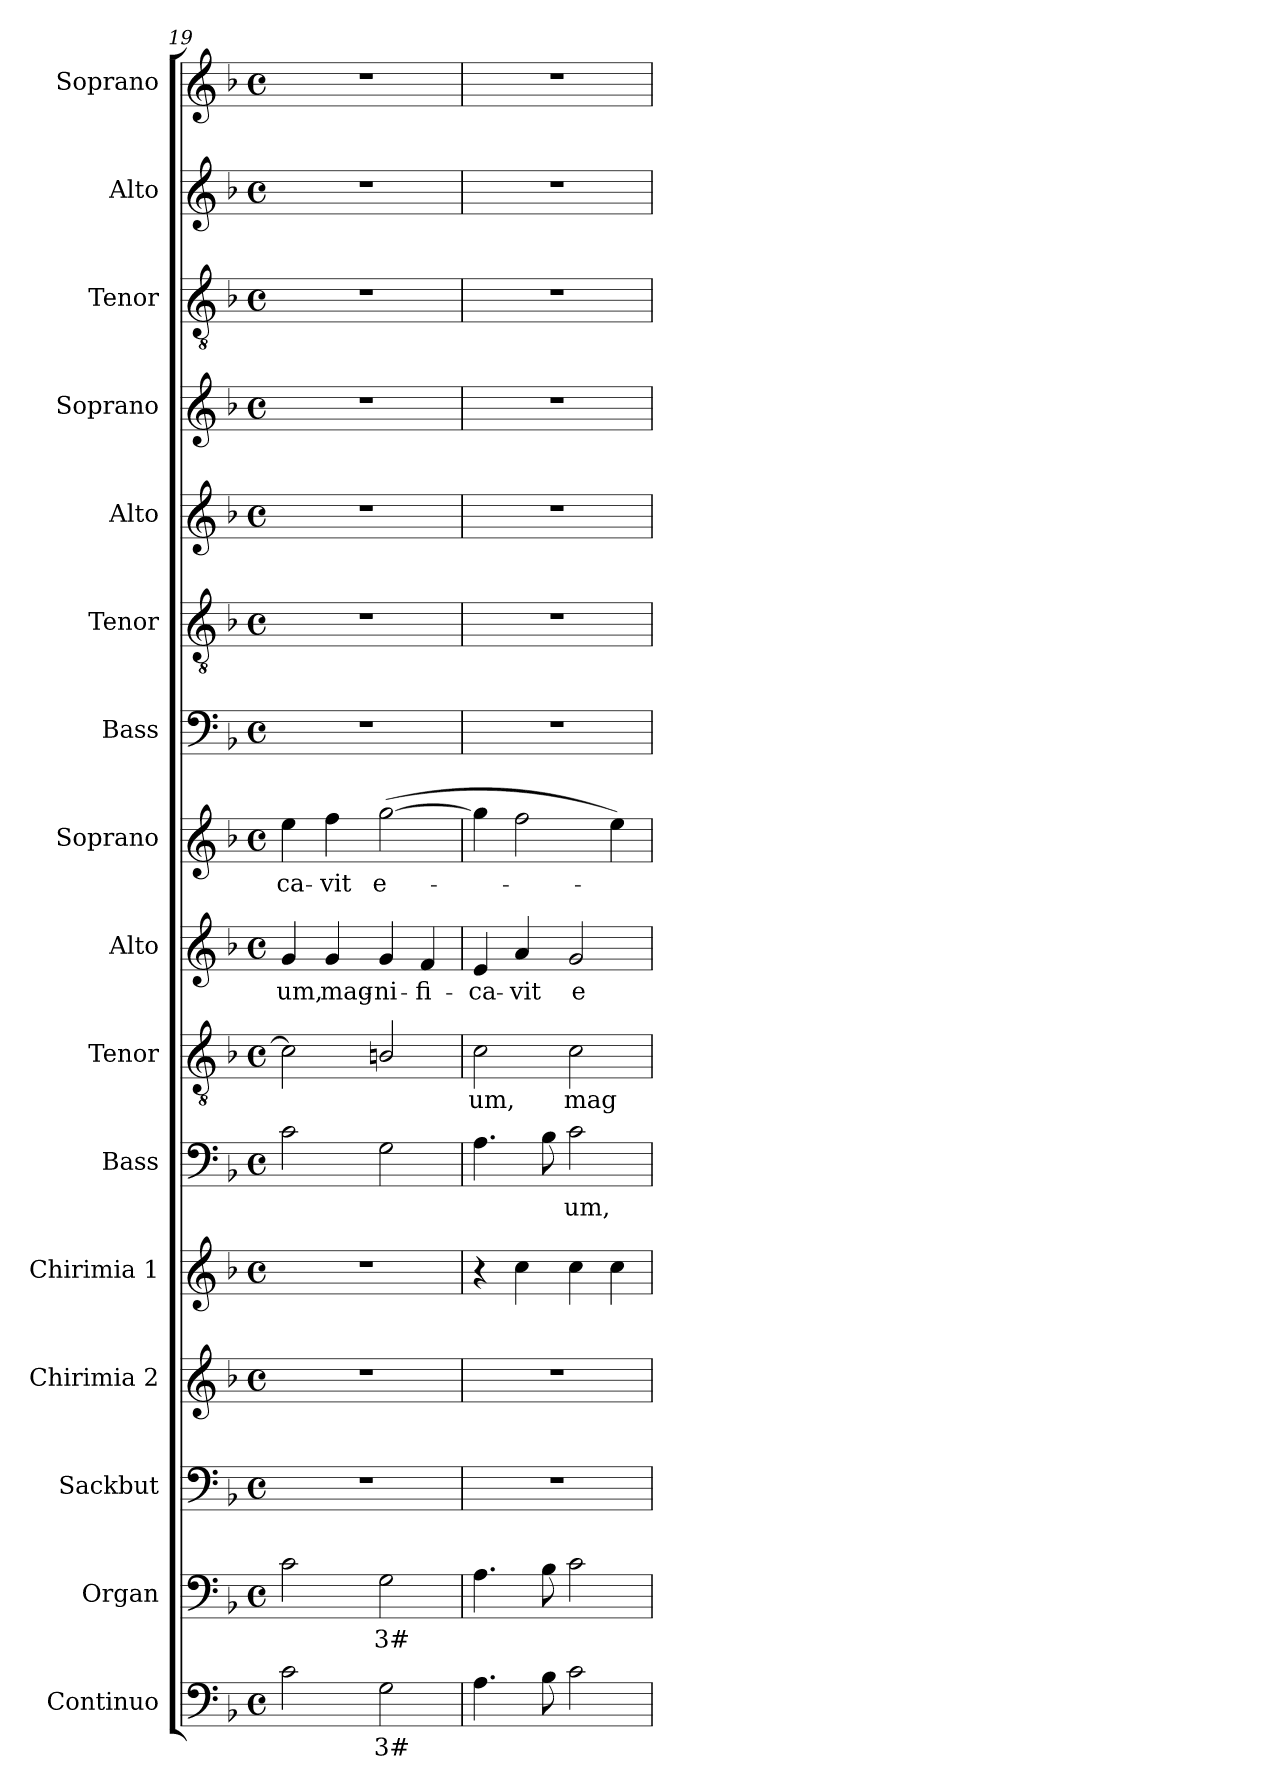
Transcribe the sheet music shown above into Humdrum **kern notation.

**kern	**text	**kern	**text	**kern	**kern	**kern	**kern	**text	**kern	**text	**kern	**text	**kern	**text	**kern	**kern	**kern	**kern	**kern	**kern	**kern
*part16	*part16	*part15	*part15	*part14	*part13	*part12	*part11	*part11	*part10	*part10	*part9	*part9	*part8	*part8	*part7	*part6	*part5	*part4	*part3	*part2	*part1
*staff16	*staff16	*staff15	*staff15	*staff14	*staff13	*staff12	*staff11	*staff11	*staff10	*staff10	*staff9	*staff9	*staff8	*staff8	*staff7	*staff6	*staff5	*staff4	*staff3	*staff2	*staff1
*I"Continuo	*	*I"Organ	*	*I"Sackbut	*I"Chirimia 2	*I"Chirimia 1	*I"Bass	*	*I"Tenor	*	*I"Alto	*	*I"Soprano	*	*I"Bass	*I"Tenor	*I"Alto	*I"Soprano	*I"Tenor	*I"Alto	*I"Soprano
*I'Cont.	*	*I'Org.	*	*I'Sbt.	*I'Chi.	*I'Chi.	*I'B.	*	*I'T.	*	*I'A.	*	*I'S.	*	*I'B.	*I'T.	*I'A.	*I'S.	*I'T.	*I'A.	*I'S.
!!LO:PB:g=z
*clefF4	*	*clefF4	*	*clefF4	*clefG2	*clefG2	*clefF4	*	*clefGv2	*	*clefG2	*	*clefG2	*	*clefF4	*clefGv2	*clefG2	*clefG2	*clefGv2	*clefG2	*clefG2
*	*	*	*	*	*	*	*	*	*ITrd7c12	*	*	*	*	*	*	*ITrd7c12	*	*	*ITrd7c12	*	*
*k[b-]	*	*k[b-]	*	*k[b-]	*k[b-]	*k[b-]	*k[b-]	*	*k[b-]	*	*k[b-]	*	*k[b-]	*	*k[b-]	*k[b-]	*k[b-]	*k[b-]	*k[b-]	*k[b-]	*k[b-]
*F:	*	*F:	*	*F:	*F:	*F:	*F:	*	*F:	*	*F:	*	*F:	*	*F:	*F:	*F:	*F:	*F:	*F:	*F:
*M4/4	*	*M4/4	*	*M4/4	*M4/4	*M4/4	*M4/4	*	*M4/4	*	*M4/4	*	*M4/4	*	*M4/4	*M4/4	*M4/4	*M4/4	*M4/4	*M4/4	*M4/4
*met(c)	*	*met(c)	*	*met(c)	*met(c)	*met(c)	*met(c)	*	*met(c)	*	*met(c)	*	*met(c)	*	*met(c)	*met(c)	*met(c)	*met(c)	*met(c)	*met(c)	*met(c)
=19	=19	=19	=19	=19	=19	=19	=19	=19	=19	=19	=19	=19	=19	=19	=19	=19	=19	=19	=19	=19	=19
!	!	!	!	!	!	!	!	!	!	!	!	!LO:LY:b:color=#000000	!	!	!	!	!	!	!	!	!
!	!	!	!	!	!	!	!	!	!	!	!	!	!	!LO:LY:b:color=#000000	!	!	!	!	!	!	!
2ci\	.	2ci\	.	1r	1r	1r	2ci\	.	2Ci\]	.	4gi/	-um,	4eei\	-ca-	1r	1r	1r	1r	1r	1r	1r
!	!	!	!	!	!	!	!	!	!	!	!	!LO:LY:b:color=#000000	!	!	!	!	!	!	!	!	!
!	!	!	!	!	!	!	!	!	!	!	!	!	!	!LO:LY:b:color=#000000	!	!	!	!	!	!	!
.	.	.	.	.	.	.	.	.	.	.	4gi/	mag-	4ffi\	-vit	.	.	.	.	.	.	.
!	!LO:LY:b:color=#000000	!	!	!	!	!	!	!	!	!	!	!	!	!	!	!	!	!	!	!	!
!	!	!	!LO:LY:b:color=#000000	!	!	!	!	!	!	!	!	!	!	!	!	!	!	!	!	!	!
!	!	!	!	!	!	!	!	!	!	!	!	!LO:LY:b:color=#000000	!	!	!	!	!	!	!	!	!
!	!	!	!	!	!	!	!	!	!	!	!	!	!	!LO:LY:b:color=#000000	!	!	!	!	!	!	!
2Gi\	3#	2Gi\	3#	.	.	.	2Gi\	.	2BBni/	.	4gi/	-ni-	([2ggi\	e-	.	.	.	.	.	.	.
!	!	!	!	!	!	!	!	!	!	!	!	!LO:LY:b:color=#000000	!	!	!	!	!	!	!	!	!
.	.	.	.	.	.	.	.	.	.	.	4fi/	-fi-	.	.	.	.	.	.	.	.	.
=20	=20	=20	=20	=20	=20	=20	=20	=20	=20	=20	=20	=20	=20	=20	=20	=20	=20	=20	=20	=20	=20
!	!	!	!	!	!	!	!	!	!	!LO:LY:b:color=#000000	!	!	!	!	!	!	!	!	!	!	!
!	!	!	!	!	!	!	!	!	!	!	!	!LO:LY:b:color=#000000	!	!	!	!	!	!	!	!	!
4.Ai\	.	4.Ai\	.	1r	1r	4r	4.Ai\	.	2Ci\	-um,	4ei/	-ca-	4ggi\]	.	1r	1r	1r	1r	1r	1r	1r
!	!	!	!	!	!	!	!	!	!	!	!	!LO:LY:b:color=#000000	!	!	!	!	!	!	!	!	!
.	.	.	.	.	.	4cci\	.	.	.	.	4ai/	-vit	2ffi\	.	.	.	.	.	.	.	.
8B-i\	.	8B-i\	.	.	.	.	8B-i\	.	.	.	.	.	.	.	.	.	.	.	.	.	.
!	!	!	!	!	!	!	!	!LO:LY:b:color=#000000	!	!	!	!	!	!	!	!	!	!	!	!	!
!	!	!	!	!	!	!	!	!	!	!LO:LY:b:color=#000000	!	!	!	!	!	!	!	!	!	!	!
!	!	!	!	!	!	!	!	!	!	!	!	!LO:LY:b:color=#000000	!	!	!	!	!	!	!	!	!
2ci\	.	2ci\	.	.	.	4cci\	2ci\	-um,	2Ci\	mag-	2gi/	e-	.	.	.	.	.	.	.	.	.
.	.	.	.	.	.	4cci\	.	.	.	.	.	.	4eei\)	.	.	.	.	.	.	.	.
=	=	=	=	=	=	=	=	=	=	=	=	=	=	=	=	=	=	=	=	=	=
*-	*-	*-	*-	*-	*-	*-	*-	*-	*-	*-	*-	*-	*-	*-	*-	*-	*-	*-	*-	*-	*-
